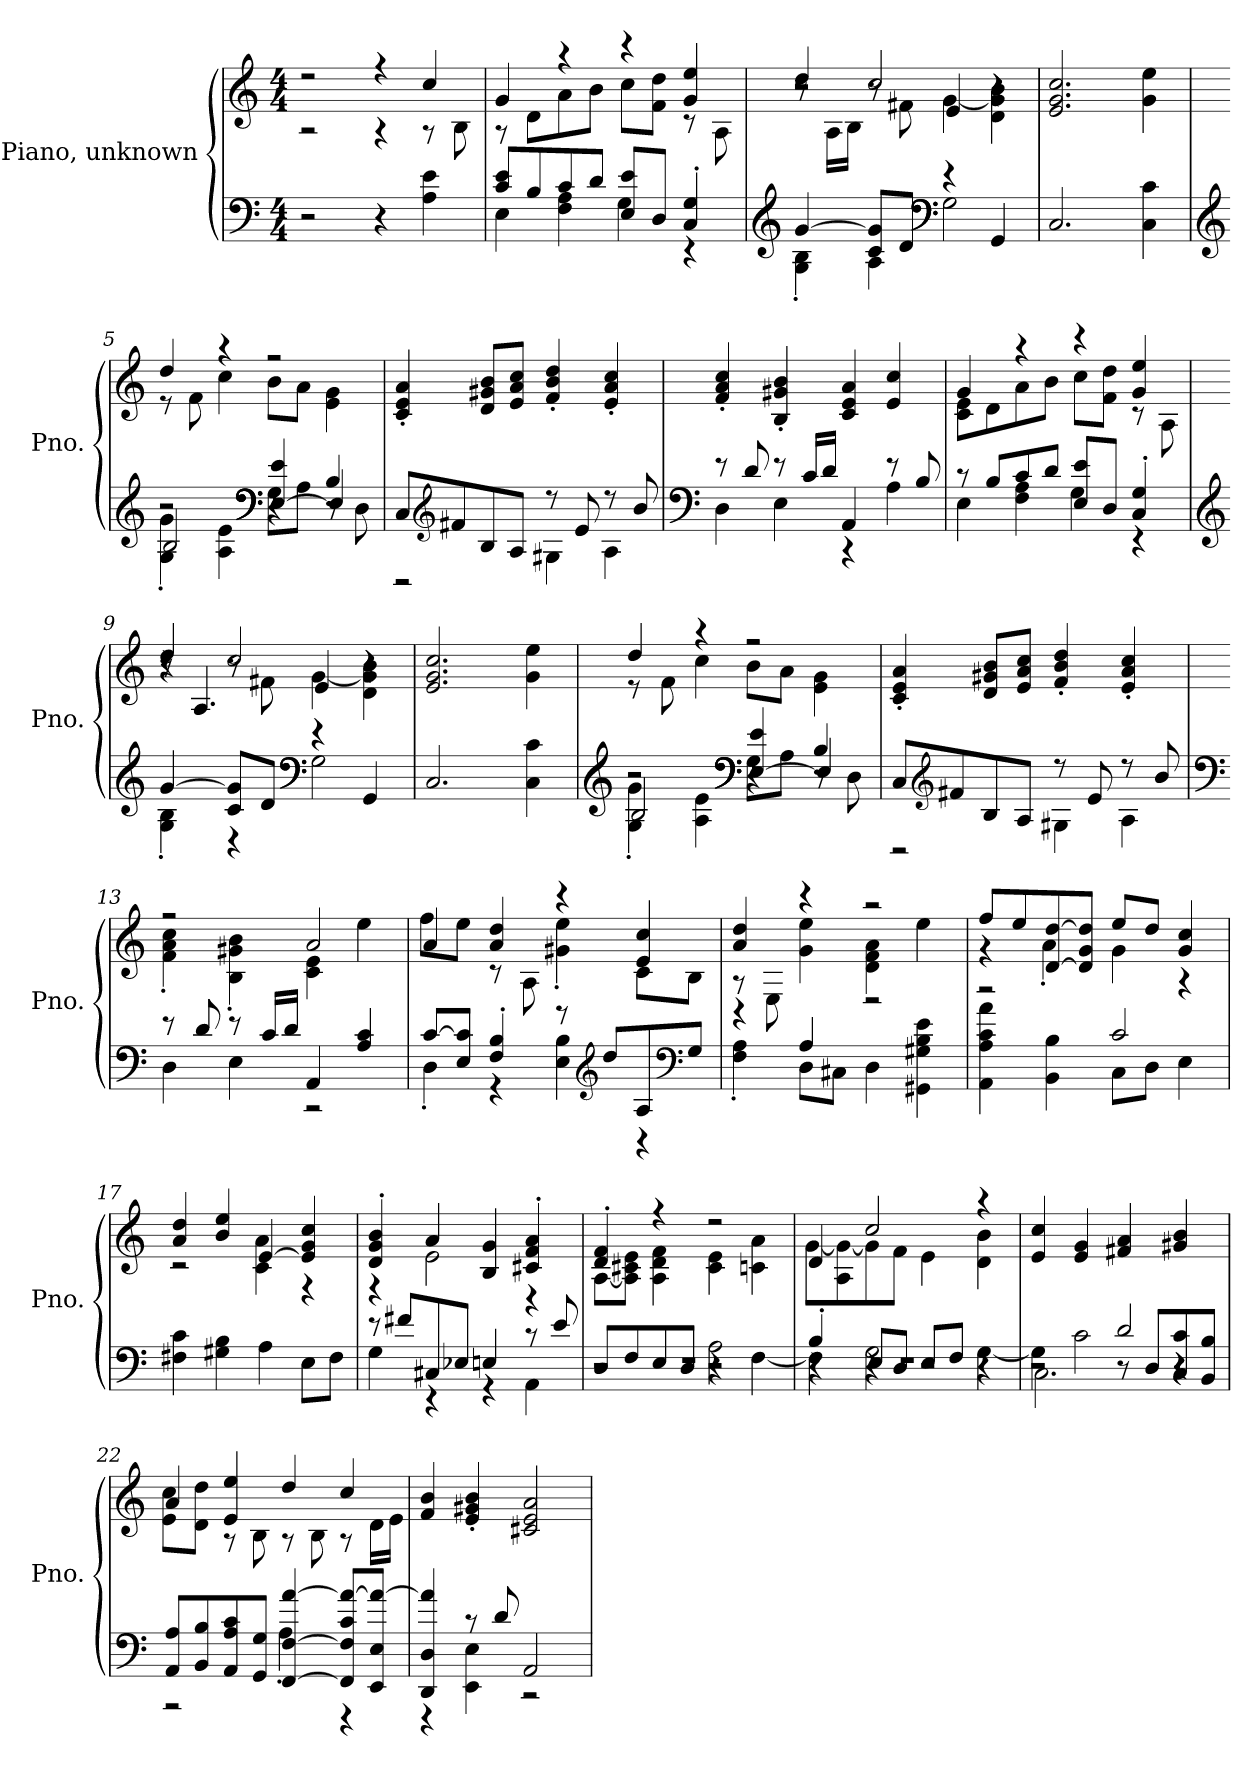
**kern	**kern
*part1	*part1
*staff2	*staff1
*I"Piano, unknown	*
*I'Pno.	*
*clefF4	*clefG2
*k[]	*k[]
*M4/4	*M4/4
*MM120	*MM120
=1	=1
*	*^
2r	2r	2r
4r	4r	4r
4A\ 4e\	4cc/	8r
.	.	8B\
=2	=2	=2
*^	*	*
8c/ 8e/L	4E\	4g/	8r
8B/	.	.	8d\L
8c/	4F\ 4A\	4r	8a\
8d/J	.	.	8b\J
8E/ 8e/L	4G\	4r	8cc\L
8D/J	.	.	8f\ 8dd\J
4C/' 4G/'	4r	4g/ 4ee/	8r
.	.	.	8A\
*	*	*v	*v
=3	=3	=3
*clefG2	*	*
*	*	*^
*	*	*	*^
[4g/	4G\' 4B\'	4dd/	8r	2r
.	.	.	16A\LL	.
.	.	.	16B\JJ	.
8c/ 8g/]L	4A\	2cc/	8r	.
8d/J	.	.	8f#X\	.
*clefF4	*	*	*	*
4r	2G\	.	[4g\	4e/
4GG/	.	4r	4d\ 4g\] 4b\	4r
*v	*v	*	*	*
*	*v	*v	*v
=4	=4
2.C/	2.e/ 2.g/ 2.cc/
4C\ 4c\	4g\ 4ee\
=5	=5
*clefG2	*
*^	*^
*	*^	*	*
2r	4G\' 4g\'	2B/	4dd/	8r
.	.	.	.	8f\
.	4A\ 4e\	.	4r	4cc\
*clefF4	*	*	*	*
4r	8G\L	[4E/ 4e/	2r	8b\L
.	8A\J	.	.	8a\J
4B/	8r	4E/]	.	4e\ 4g\
.	8D\	.	.	.
*	*v	*v	*	*
*	*	*v	*v
!!LO:LB:g=z
=6	=6	=6
8C/L	2r	4c/' 4e/' 4a/'
*clefG2	*	*
8f#X/	.	.
8B/	.	8d/ 8g#X/ 8b/L
8A/J	.	8e/ 8a/ 8cc/J
8r	4G#X\	4f/' 4b/' 4dd/'
8e/	.	.
8r	4A\	4e/' 4a/' 4cc/'
8b/	.	.
=7	=7	=7
*clefF4	*	*
8r	4D\	4f/' 4a/' 4cc/'
8d/	.	.
8r	4E\	4B/' 4g#X/' 4b/'
16c/LL	.	.
16d/JJ	.	.
4AA/	4r	4c/ 4e/ 4a/
8r	4A\	4e/ 4cc/
8B/	.	.
=8	=8	=8
*	*	*^
8r	4E\	4g/	8c\ 8e\L
8B/L	.	.	8d\
8c/	4F\ 4A\	4r	8a\
8d/J	.	.	8b\J
8E/ 8e/L	4G\	4r	8cc\L
8D/J	.	.	8f\ 8dd\J
4C/' 4G/'	4r	4g/ 4ee/	8r
.	.	.	8A\
*	*	*v	*v
!!LO:LB:g=z
=9	=9	=9
*clefG2	*	*
*	*	*^
*	*	*	*^
[4g/	4G\' 4B\'	4dd/	4r	8r
.	.	.	.	4.A/
8c/ 8g/]L	4r	2cc/	8r	.
8d/J	.	.	8f#X\	.
*clefF4	*	*	*	*
4r	2G\	.	[4g\	4e/
4GG/	.	4r	4d\ 4g\] 4b\	4r
*v	*v	*	*	*
*	*v	*v	*v
=10	=10
2.C/	2.e/ 2.g/ 2.cc/
4C\ 4c\	4g\ 4ee\
=11	=11
*clefG2	*
*^	*^
*	*^	*	*
2r	4G\' 4g\'	2B/	4dd/	8r
.	.	.	.	8f\
.	4A\ 4e\	.	4r	4cc\
*clefF4	*	*	*	*
4r	8G\L	[4E/ 4e/	2r	8b\L
.	8A\J	.	.	8a\J
4B/	8r	4E/]	.	4e\ 4g\
.	8D\	.	.	.
*	*v	*v	*	*
*	*	*v	*v
=12	=12	=12
8C/L	2r	4c/' 4e/' 4a/'
*clefG2	*	*
8f#X/	.	.
8B/	.	8d/ 8g#X/ 8b/L
8A/J	.	8e/ 8a/ 8cc/J
8r	4G#X\	4f/' 4b/' 4dd/'
8e/	.	.
8r	4A\	4e/' 4a/' 4cc/'
8b/	.	.
!!LO:LB:g=z
=13	=13	=13
*clefF4	*	*
*	*	*^
8r	4D\	2r	4f\' 4a\' 4cc\'
8d/	.	.	.
8r	4E\	.	4B\' 4g#X\' 4b\'
16c/LL	.	.	.
16d/JJ	.	.	.
4AA/	2r	2a/	4c\ 4e\
4A/ 4c/	.	.	4ee\
=14	=14	=14	=14
[8c/L	4D'\	4a/	8ff\L
8E/ 8c/]J	.	.	8ee\J
4F/' 4B/'	4r	4a/ 4dd/	8r
.	.	.	8A\
8r	4E\ 4B\	4r	4g#X\' 4ee\'
*clefG2	*	*	*
8dd/L	.	.	.
8A/	4r	4e/ 4cc/	8c\L
*clefF4	*	*	*
8G/J	.	.	8B\J
=15	=15	=15	=15
4r	4F\' 4A\'	4a/ 4dd/	8r
.	.	.	8E\
4A/	8D\L	4r	4g\ 4ee\
.	8C#X\J	.	.
2r	4D\	2r	4d\ 4f\ 4a\
.	4GG#X\ 4G#X\ 4B\ 4e\	.	4ee\
=16	=16	=16	=16
2r	4AA\ 4A\ 4c\ 4a\	8ff/L	4r
.	.	8ee/	.
.	4BB\ 4B\	[8d/ [8dd/	4a'\
.	.	8d/] 8g/ 8dd/]J	.
2c/	8C\L	8ee/L	4g\
.	8D\J	8dd/J	.
.	4E\	4g/ 4cc/	4r
*v	*v	*	*
!!LO:LB:g=z	!!
=17	=17	=17
4F#X\ 4c\	4a/ 4dd/	2r
4G#X\ 4B\	4b/ 4ee/	.
4A\	[4e/	4c\ 4a\
8E\L	4e/] 4g/ 4cc/	4r
8F#\J	.	.
=18	=18	=18
*^	*	*
8r	4G\	4d/' 4g/' 4b/'	4r
8f#X/L	.	.	.
8C#X/	4r	4a/	2e\
8E-X/J	.	.	.
4En/	4r	4B/ 4g/	.
8r	4AA\	4c#X/' 4f/' 4a/'	4r
8e/	.	.	.
=19	=19	=19	=19
*^	*^	*	*
1r	2r	8D/L	2r	4d/' 4f/'	[8A\L
.	.	8F/	.	.	8A\] 8c#X\ 8e\J
.	.	8E/	.	4r	4A\ 4d\ 4f\
.	.	8D/J	.	.	.
.	2A\	2r	4r	2r	4c#\ 4e\
.	.	.	[4F\	.	4cn\ 4a\
=20	=20	=20	=20	=20	=20
1r	4r	4B'/	4F\]	4d/	[8g\L
.	.	.	.	.	8A\ 8g\_
.	2G\	8E/L	4r	2cc/	8g\]
.	.	8D/J	.	.	8f\J
.	.	8E/L	2r	.	4e\
.	.	8F/J	.	.	.
.	[4G\	4r	.	4r	4d\ 4b\
*	*	*	*	*v	*v
!!LO:LB:g=z
=21	=21	=21	=21	=21
2r	4G\]	2r	2.C\	4e/ 4cc/
.	2c\	.	.	4e/ 4g/
2d/	.	8r	.	4f#X/ 4a/
.	.	8D/L	.	.
.	4r	8C/ 8c/	4r	4g#X/ 4b/
.	.	8BB/ 8B/J	.	.
*	*v	*v	*v	*
=22	=22	=22
*	*	*^
8AA/ 8A/L	2r	4a/	8e\ 8cc\L
8BB/ 8B/	.	.	8d\ 8dd\J
8AA/ 8A/ 8c/	.	4e/ 4ee/	8r
8GG/ 8G/J	.	.	8B\
[4FF/ [4F/ [4a/	4A'\	4dd/	8r
.	.	.	8B\
8FF/] 8F/] 8c/ 8a/_L	4r	4cc/	8r
8EE/ 8E/ 8a/_J	.	.	16d\LL
.	.	.	16e\JJ
*	*	*v	*v
=23	=23	=23
4DD/ 4D/ 4a/]	4r	4f/ 4b/
8r	4EE\ 4E\	4e/' 4g#X/' 4b/'
8d/	.	.
2AA/	2r	2c#X/ 2e/ 2a/
*v	*v	*
=	=
*-	*-
